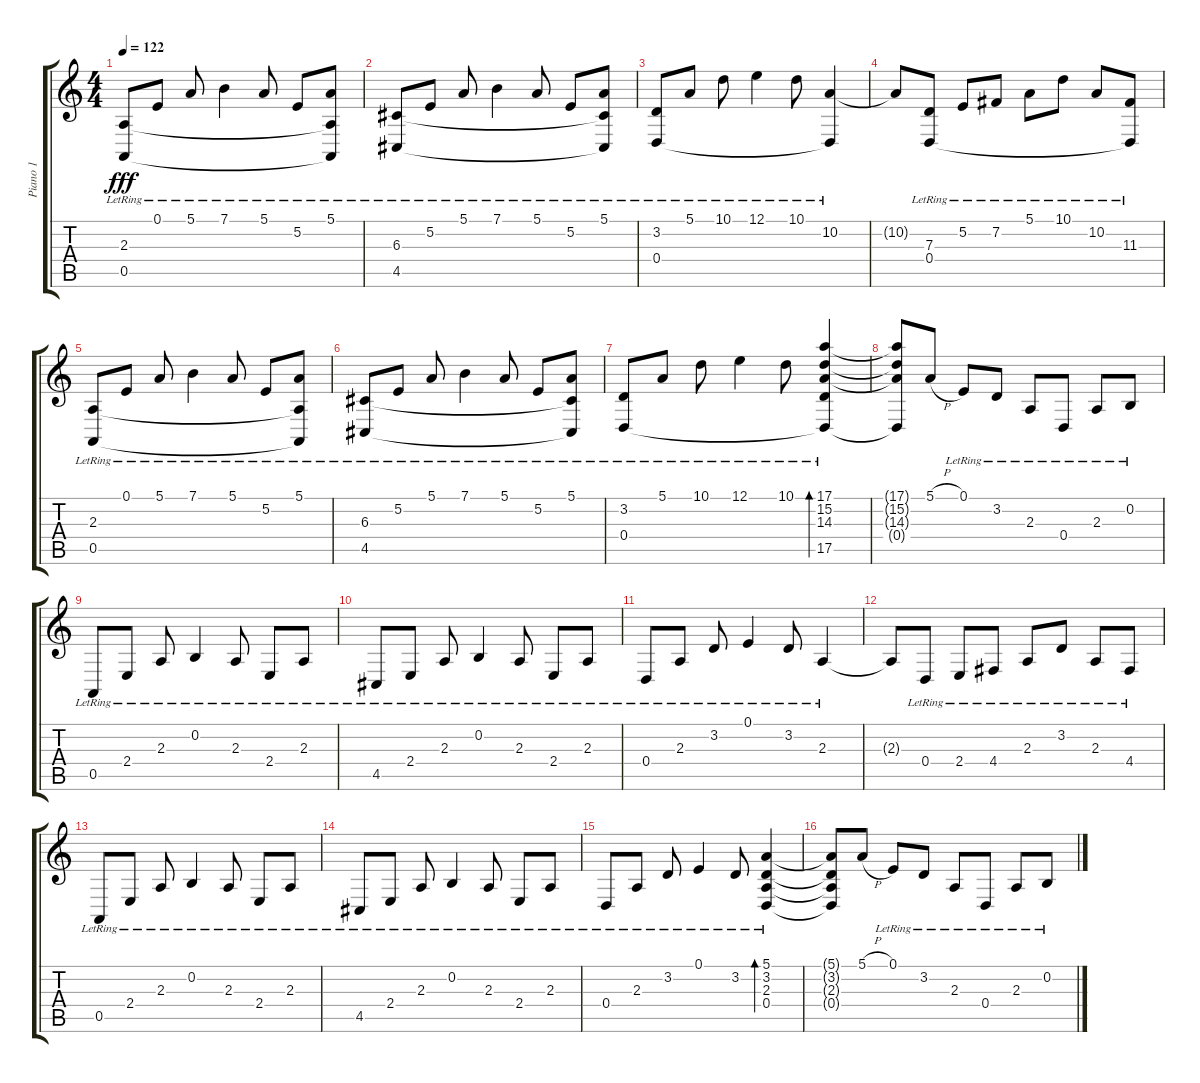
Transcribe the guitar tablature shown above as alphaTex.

\track ("Piano 1" "Piano 1") {instrument brightacousticpiano}
\staff {score tabs}
\tuning (E4 B3 G3 D3 A2 E2) {hide}
\ts (4 4)
\tempo 122
\clef g2
\ks c
(2.3{lr} 0.5{lr}).8{dy fff instrument brightacousticpiano} 0.1{lr}.8 5.1{lr}.8 7.1{lr}.4 5.1{lr}.8 5.2{lr}.8 (5.1{lr} 2.3{t} 0.5{t}).8 |
(6.3{lr} 4.5{lr}).8 5.2{lr}.8 5.1{lr}.8 7.1{lr}.4 5.1{lr}.8 5.2{lr}.8 (5.1{lr} 6.3{t} 4.5{t}).8 |
(3.2{lr} 0.4{lr}).8 5.1{lr}.8 10.1{lr}.8 12.1{lr}.4 10.1{lr}.8 (10.2{lr} 0.4{t}).4 |
10.2{t}.8 (7.3{lr} 0.4{lr}).8 5.2{lr}.8 7.2{lr}.8 5.1{lr}.8 10.1{lr}.8 10.2{lr}.8 (11.3{lr} 0.4{t}).8 |
(2.3{lr} 0.5{lr}).8 0.1{lr}.8 5.1{lr}.8 7.1{lr}.4 5.1{lr}.8 5.2{lr}.8 (5.1{lr} 2.3{t} 0.5{t}).8 |
(6.3{lr} 4.5{lr}).8 5.2{lr}.8 5.1{lr}.8 7.1{lr}.4 5.1{lr}.8 5.2{lr}.8 (5.1{lr} 6.3{t} 4.5{t}).8 |
(3.2{lr} 0.4{lr}).8 5.1{lr}.8 10.1{lr}.8 12.1{lr}.4 10.1{lr}.8 (17.1{lr} 15.2{lr} 14.3{lr} 0.4{t} 17.5{lr}).4{bd 120} |
(17.1{t} 15.2{t} 14.3{t} 0.4{t}).8 5.1{h}.8 0.1{lr}.8 3.2{lr}.8 2.3{lr}.8 0.4{lr}.8 2.3{lr}.8 0.2{lr}.8 |
0.5{lr}.8 2.4{lr}.8 2.3{lr}.8 0.2{lr}.4 2.3{lr}.8 2.4{lr}.8 2.3{lr}.8 |
4.5{lr}.8 2.4{lr}.8 2.3{lr}.8 0.2{lr}.4 2.3{lr}.8 2.4{lr}.8 2.3{lr}.8 |
0.4{lr}.8 2.3{lr}.8 3.2{lr}.8 0.1{lr}.4 3.2{lr}.8 2.3{lr}.4 |
2.3{t}.8 0.4{lr}.8 2.4{lr}.8 4.4{lr}.8 2.3{lr}.8 3.2{lr}.8 2.3{lr}.8 4.4{lr}.8 |
0.5{lr}.8 2.4{lr}.8 2.3{lr}.8 0.2{lr}.4 2.3{lr}.8 2.4{lr}.8 2.3{lr}.8 |
4.5{lr}.8 2.4{lr}.8 2.3{lr}.8 0.2{lr}.4 2.3{lr}.8 2.4{lr}.8 2.3{lr}.8 |
0.4{lr}.8 2.3{lr}.8 3.2{lr}.8 0.1{lr}.4 3.2{lr}.8 (5.1{lr} 3.2{lr} 2.3{lr} 0.4{lr}).4{bd 120} |
(5.1{t} 3.2{t} 2.3{t} 0.4{t}).8 5.1{h}.8 0.1{lr}.8 3.2{lr}.8 2.3{lr}.8 0.4{lr}.8 2.3{lr}.8 0.2{lr}.8
